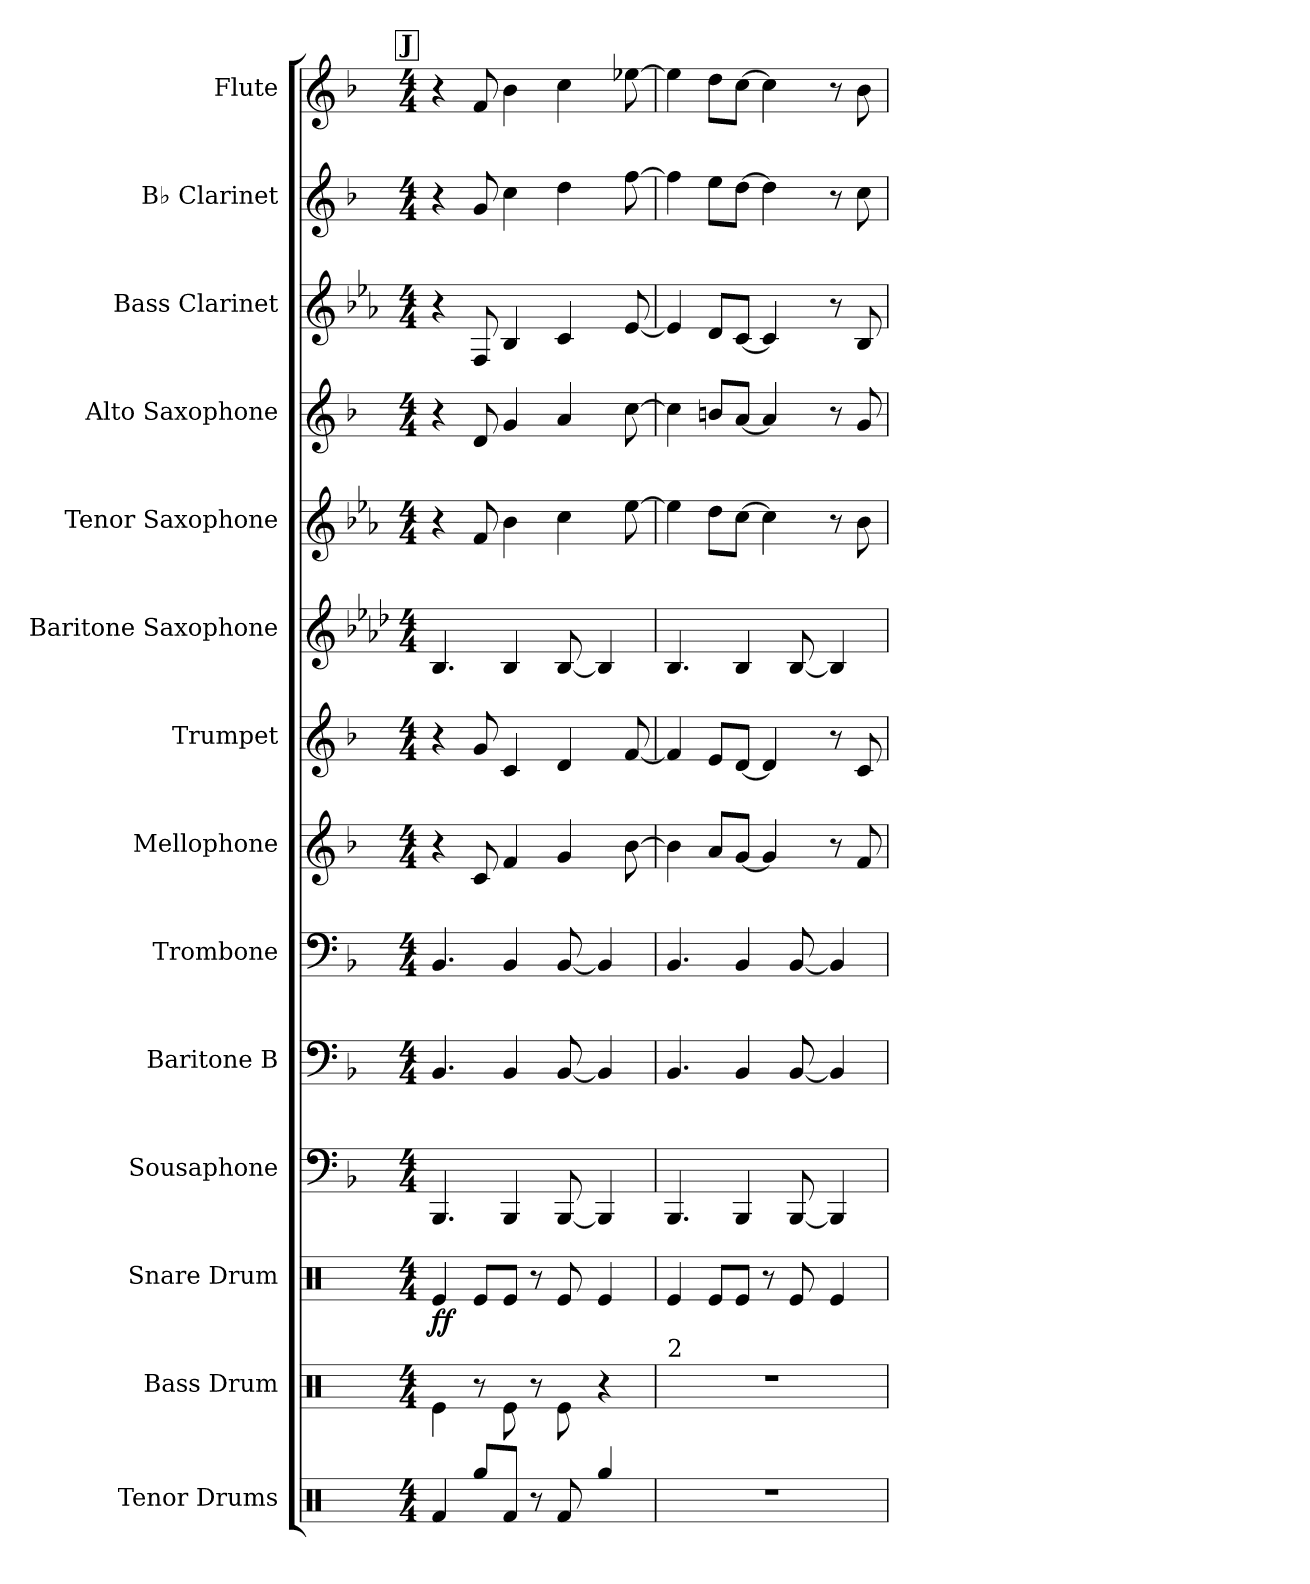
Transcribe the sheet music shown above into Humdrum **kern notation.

**kern	**kern	**kern	**dynam	**kern	**kern	**kern	**kern	**kern	**kern	**kern	**kern	**kern	**kern	**kern
*part14	*part13	*part12	*part12	*part11	*part10	*part9	*part8	*part7	*part6	*part5	*part4	*part3	*part2	*part1
*staff14	*staff13	*staff12	*staff12	*staff11	*staff10	*staff9	*staff8	*staff7	*staff6	*staff5	*staff4	*staff3	*staff2	*staff1
*I"Tenor Drums	*I"Bass Drum	*I"Snare Drum	*	*I"Sousaphone	*I"Baritone B	*I"Trombone	*I"Mellophone	*I"Trumpet	*I"Baritone Saxophone	*I"Tenor Saxophone	*I"Alto Saxophone	*I"Bass Clarinet	*I"B♭ Clarinet	*I"Flute
*I'TD	*I'B. Dr.	*I'SD	*	*I'Sou	*I'Bar B	*I'Tbn	*I'Mel	*I'Tpt	*I'B Sax	*I'T Sax	*I'A Sax	*I'B Cl	*I'Cl	*I'F
*clefX	*clefX	*clefX	*	*clefF4	*clefF4	*clefF4	*clefG2	*clefG2	*clefG2	*clefG2	*clefG2	*clefG2	*clefG2	*clefG2
*	*	*	*	*	*	*	*ITrd4c7	*ITrd1c2	*ITrd12c21	*ITrd8c14	*ITrd5c9	*ITrd8c14	*ITrd1c2	*
*k[]	*k[]	*k[]	*	*k[b-]	*k[b-]	*k[b-]	*k[b-e-]	*k[b-e-a-]	*k[b-e-a-d-]	*k[b-e-a-]	*k[b-e-a-d-]	*k[b-e-a-]	*k[b-e-a-]	*k[b-]
*M4/4	*M4/4	*M4/4	*	*M4/4	*M4/4	*M4/4	*M4/4	*M4/4	*M4/4	*M4/4	*M4/4	*M4/4	*M4/4	*M4/4
!!LO:REH:place=s1:a:B:fs=14:t=J
=77	=77	=77	=77	=77	=77	=77	=77	=77	=77	=77	=77	=77	=77	=77
!	!	!	!LO:DY:b	!	!	!	!	!	!	!	!	!	!	!
4Rf/	4Re\	4Re/	ff	4.BBB-/	4.BB-/	4.BB-/	4r	4r	4.BB-/	4r	4r	4r	4r	4r
8Rgg/L	8r	8Re/L	.	.	.	.	8F/	8f/	.	8F/	8F/	8FF/	8f/	8f/
8Rf/J	8Re\	8Re/J	.	4BBB-/	4BB-/	4BB-/	4B-/	4B-/	4BB-/	4B-\	4B-/	4BB-/	4b-\	4b-\
8r	8r	8r	.	.	.	.	.	.	.	.	.	.	.	.
8Rf/	8Re\	8Re/	.	[8BBB-/	[8BB-/	[8BB-/	4c/	4c/	[8BB-/	4c\	4c/	4C/	4cc\	4cc\
4Rgg/	4r	4Re/	.	4BBB-/]	4BB-/]	4BB-/]	.	.	4BB-/]	.	.	.	.	.
.	.	.	.	.	.	.	[8e-\	[8e-/	.	[8e-\	[8e-\	[8E-/	[8ee-\	[8ee-X\
=78	=78	=78	=78	=78	=78	=78	=78	=78	=78	=78	=78	=78	=78	=78
!	!LO:TX:a:t=2	!	!	!	!	!	!	!	!	!	!	!	!	!
1r	1r	4Re/	.	4.BBB-/	4.BB-/	4.BB-/	4e-\]	4e-/]	4.BB-/	4e-\]	4e-\]	4E-/]	4ee-\]	4ee-\]
.	.	8Re/L	.	.	.	.	8d/L	8d/L	.	8d\L	8dn/L	8D/L	8dd\L	8dd\L
.	.	8Re/J	.	4BBB-/	4BB-/	4BB-/	[8c/J	[8c/J	4BB-/	[8c\J	[8c/J	[8C/J	[8cc\J	[8cc\J
.	.	8r	.	.	.	.	4c/]	4c/]	.	4c\]	4c/]	4C/]	4cc\]	4cc\]
.	.	8Re/	.	[8BBB-/	[8BB-/	[8BB-/	.	.	[8BB-/	.	.	.	.	.
.	.	4Re/	.	4BBB-/]	4BB-/]	4BB-/]	8r	8r	4BB-/]	8r	8r	8r	8r	8r
.	.	.	.	.	.	.	8B-/	8B-/	.	8B-\	8B-/	8BB-/	8b-\	8b-\
=	=	=	=	=	=	=	=	=	=	=	=	=	=	=
*-	*-	*-	*-	*-	*-	*-	*-	*-	*-	*-	*-	*-	*-	*-
